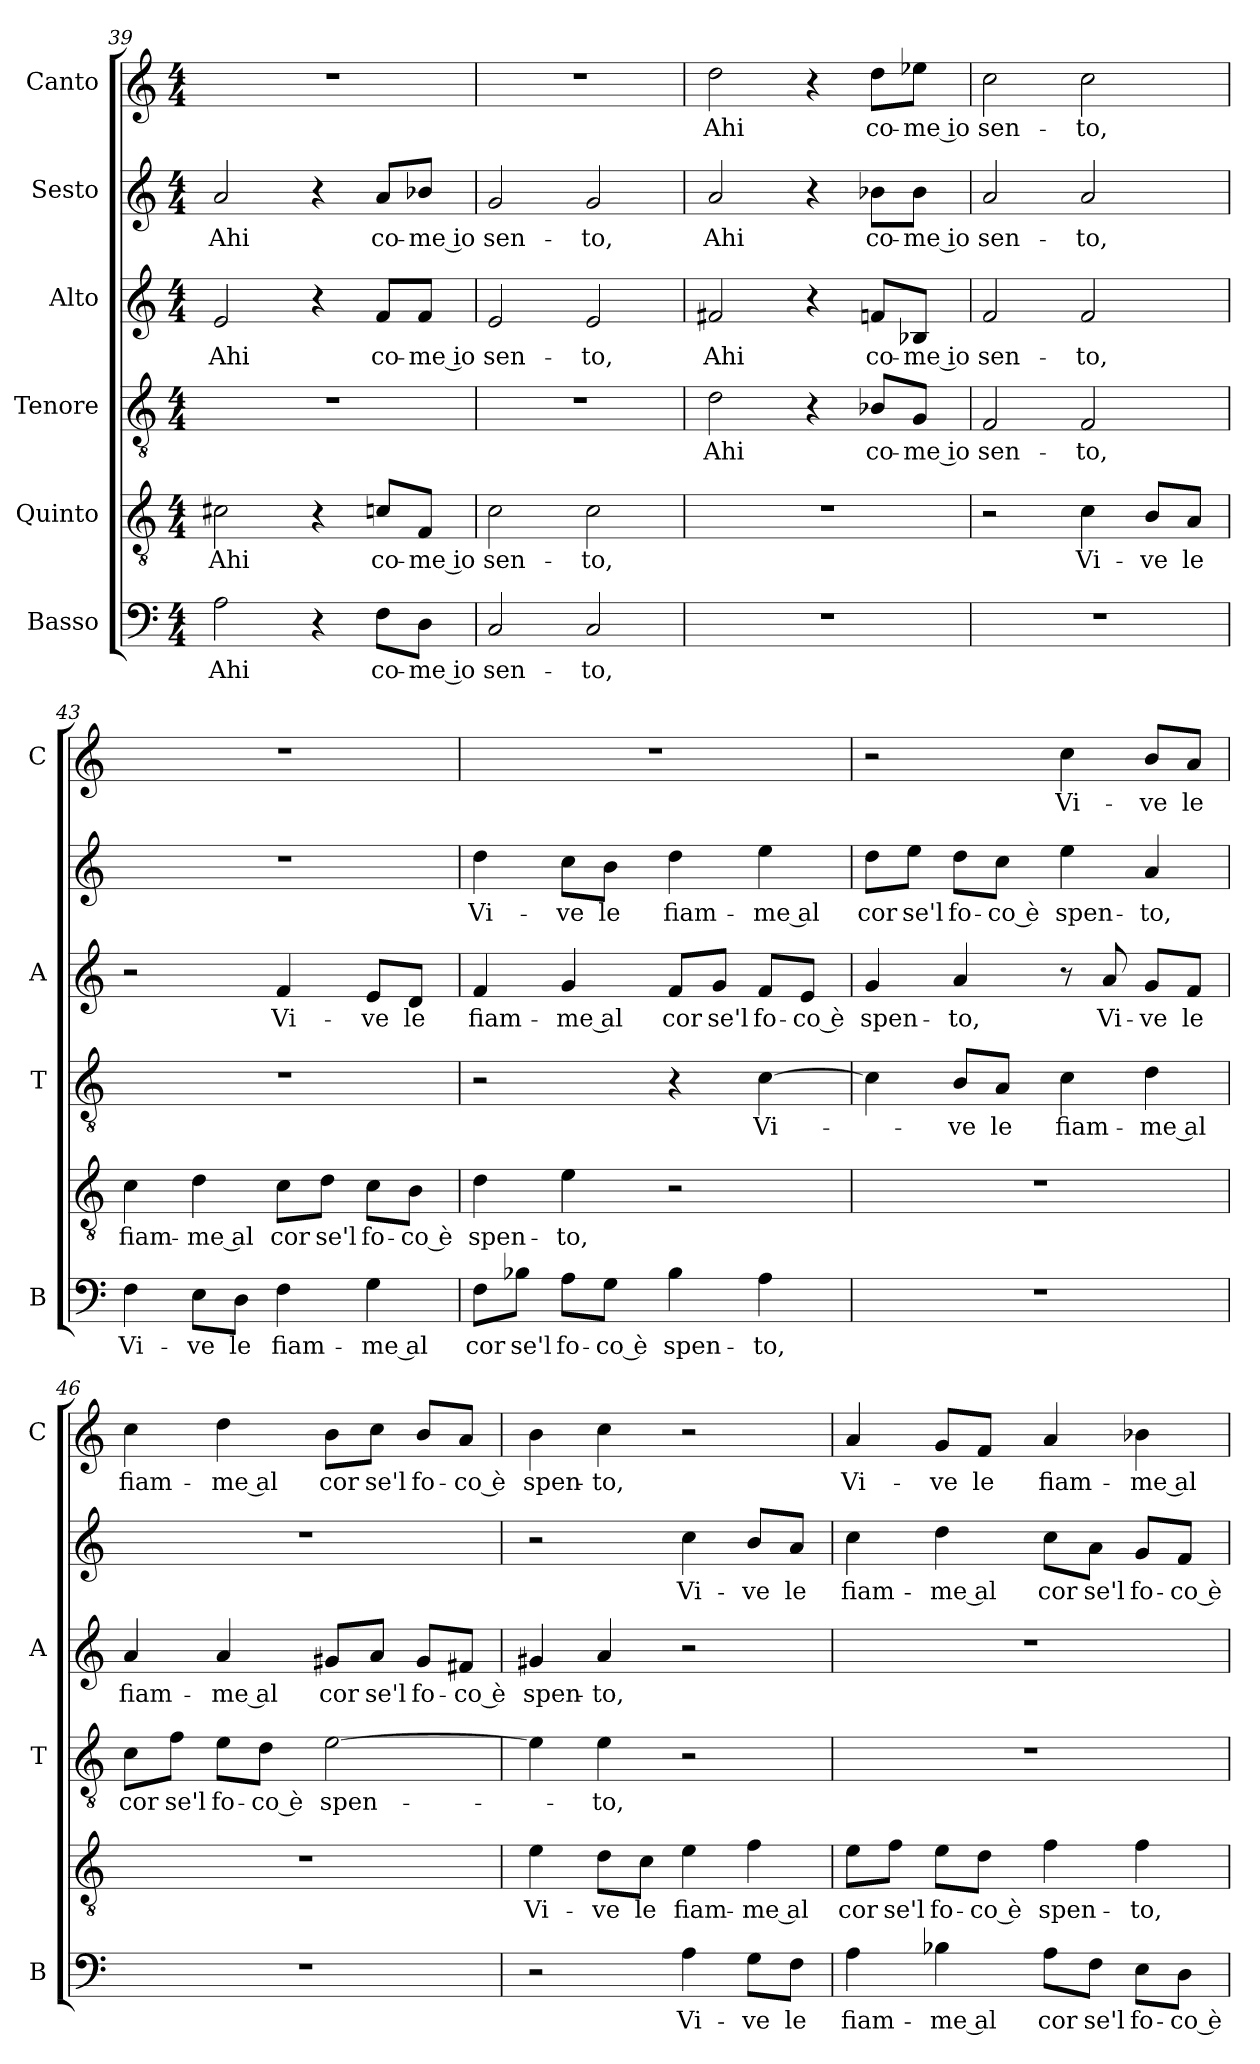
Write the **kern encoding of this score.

**kern	**text	**kern	**text	**kern	**text	**kern	**text	**kern	**text	**kern	**text
*part6	*part6	*part5	*part5	*part4	*part4	*part3	*part3	*part2	*part2	*part1	*part1
*staff6	*staff6	*staff5	*staff5	*staff4	*staff4	*staff3	*staff3	*staff2	*staff2	*staff1	*staff1
*I"Basso	*	*I"Quinto	*	*I"Tenore	*	*I"Alto	*	*I"Sesto	*	*I"Canto	*
*I'B	*	*	*	*I'T	*	*I'A	*	*	*	*I'C	*
!!LO:PB:g=z
*clefF4	*	*clefGv2	*	*clefGv2	*	*clefG2	*	*clefG2	*	*clefG2	*
*k[]	*	*k[]	*	*k[]	*	*k[]	*	*k[]	*	*k[]	*
*C:	*	*C:	*	*C:	*	*C:	*	*C:	*	*C:	*
*M4/4	*	*M4/4	*	*M4/4	*	*M4/4	*	*M4/4	*	*M4/4	*
=39	=39	=39	=39	=39	=39	=39	=39	=39	=39	=39	=39
!	!LO:LY:b	!	!LO:LY:b	!	!	!	!LO:LY:b	!	!LO:LY:b	!	!
2A\	Ahi	2c#X\	Ahi	1r	.	2e/	Ahi	2a/	Ahi	1r	.
4r	.	4r	.	.	.	4r	.	4r	.	.	.
!	!LO:LY:b	!	!LO:LY:b	!	!	!	!LO:LY:b	!	!LO:LY:b	!	!
8F\L	co-	8cn/L	co-	.	.	8f/L	co-	8a/L	co-	.	.
!	!LO:LY:b	!	!LO:LY:b	!	!	!	!LO:LY:b	!	!LO:LY:b	!	!
8D\J	-me io	8F/J	-me io	.	.	8f/J	-me io	8b-X/J	-me io	.	.
=40	=40	=40	=40	=40	=40	=40	=40	=40	=40	=40	=40
!	!LO:LY:b	!	!LO:LY:b	!	!	!	!LO:LY:b	!	!LO:LY:b	!	!
2C/	sen-	2c\	sen-	1r	.	2e/	sen-	2g/	sen-	1r	.
!	!LO:LY:b	!	!LO:LY:b	!	!	!	!LO:LY:b	!	!LO:LY:b	!	!
2C/	-to,	2c\	-to,	.	.	2e/	-to,	2g/	-to,	.	.
=41	=41	=41	=41	=41	=41	=41	=41	=41	=41	=41	=41
!	!	!	!	!	!LO:LY:b	!	!LO:LY:b	!	!LO:LY:b	!	!LO:LY:b
1r	.	1r	.	2d\	Ahi	2f#X/	Ahi	2a/	Ahi	2dd\	Ahi
.	.	.	.	4r	.	4r	.	4r	.	4r	.
!	!	!	!	!	!LO:LY:b	!	!LO:LY:b	!	!LO:LY:b	!	!LO:LY:b
.	.	.	.	8B-X/L	co-	8fn/L	co-	8b-X\L	co-	8dd\L	co-
!	!	!	!	!	!LO:LY:b	!	!LO:LY:b	!	!LO:LY:b	!	!LO:LY:b
.	.	.	.	8G/J	-me io	8B-X/J	-me io	8b-\J	-me io	8ee-X\J	-me io
=42	=42	=42	=42	=42	=42	=42	=42	=42	=42	=42	=42
!	!	!	!	!	!LO:LY:b	!	!LO:LY:b	!	!LO:LY:b	!	!LO:LY:b
1r	.	2r	.	2F/	sen-	2f/	sen-	2a/	sen-	2cc\	sen-
!	!	!	!LO:LY:b	!	!LO:LY:b	!	!LO:LY:b	!	!LO:LY:b	!	!LO:LY:b
.	.	4c\	Vi-	2F/	-to,	2f/	-to,	2a/	-to,	2cc\	-to,
!	!	!	!LO:LY:b	!	!	!	!	!	!	!	!
.	.	8B/L	-ve	.	.	.	.	.	.	.	.
!	!	!	!LO:LY:b	!	!	!	!	!	!	!	!
.	.	8A/J	le	.	.	.	.	.	.	.	.
=43	=43	=43	=43	=43	=43	=43	=43	=43	=43	=43	=43
!	!LO:LY:b	!	!LO:LY:b	!	!	!	!	!	!	!	!
4F\	Vi-	4c\	fiam-	1r	.	2r	.	1r	.	1r	.
!	!LO:LY:b	!	!LO:LY:b	!	!	!	!	!	!	!	!
8E\L	-ve	4d\	-me al	.	.	.	.	.	.	.	.
!	!LO:LY:b	!	!	!	!	!	!	!	!	!	!
8D\J	le	.	.	.	.	.	.	.	.	.	.
!	!LO:LY:b	!	!LO:LY:b	!	!	!	!LO:LY:b	!	!	!	!
4F\	fiam-	8c\L	cor	.	.	4f/	Vi-	.	.	.	.
!	!	!	!LO:LY:b	!	!	!	!	!	!	!	!
.	.	8d\J	se'l	.	.	.	.	.	.	.	.
!	!LO:LY:b	!	!LO:LY:b	!	!	!	!LO:LY:b	!	!	!	!
4G\	-me al	8c\L	fo-	.	.	8e/L	-ve	.	.	.	.
!	!	!	!LO:LY:b	!	!	!	!LO:LY:b	!	!	!	!
.	.	8B\J	-co è	.	.	8d/J	le	.	.	.	.
=44	=44	=44	=44	=44	=44	=44	=44	=44	=44	=44	=44
!	!LO:LY:b	!	!LO:LY:b	!	!	!	!LO:LY:b	!	!LO:LY:b	!	!
8F\L	cor	4d\	spen-	2r	.	4f/	fiam-	4dd\	Vi-	1r	.
!	!LO:LY:b	!	!	!	!	!	!	!	!	!	!
8B-X\J	se'l	.	.	.	.	.	.	.	.	.	.
!	!LO:LY:b	!	!LO:LY:b	!	!	!	!LO:LY:b	!	!LO:LY:b	!	!
8A\L	fo-	4e\	-to,	.	.	4g/	-me al	8cc\L	-ve	.	.
!	!LO:LY:b	!	!	!	!	!	!	!	!LO:LY:b	!	!
8G\J	-co è	.	.	.	.	.	.	8b\J	le	.	.
!	!LO:LY:b	!	!	!	!	!	!LO:LY:b	!	!LO:LY:b	!	!
4B-\	spen-	2r	.	4r	.	8f/L	cor	4dd\	fiam-	.	.
!	!	!	!	!	!	!	!LO:LY:b	!	!	!	!
.	.	.	.	.	.	8g/J	se'l	.	.	.	.
!	!LO:LY:b	!	!	!	!LO:LY:b	!	!LO:LY:b	!	!LO:LY:b	!	!
4A\	-to,	.	.	[4c\	Vi-	8f/L	fo-	4ee\	-me al	.	.
!	!	!	!	!	!	!	!LO:LY:b	!	!	!	!
.	.	.	.	.	.	8e/J	-co è	.	.	.	.
!!LO:LB:g=z
=45	=45	=45	=45	=45	=45	=45	=45	=45	=45	=45	=45
!	!	!	!	!	!	!	!LO:LY:b	!	!LO:LY:b	!	!
1r	.	1r	.	4c\]	.	4g/	spen-	8dd\L	cor	2r	.
!	!	!	!	!	!	!	!	!	!LO:LY:b	!	!
.	.	.	.	.	.	.	.	8ee\J	se'l	.	.
!	!	!	!	!	!LO:LY:b	!	!LO:LY:b	!	!LO:LY:b	!	!
.	.	.	.	8B/L	-ve	4a/	-to,	8dd\L	fo-	.	.
!	!	!	!	!	!LO:LY:b	!	!	!	!LO:LY:b	!	!
.	.	.	.	8A/J	le	.	.	8cc\J	-co è	.	.
!	!	!	!	!	!LO:LY:b	!	!	!	!LO:LY:b	!	!LO:LY:b
.	.	.	.	4c\	fiam-	8r	.	4ee\	spen-	4cc\	Vi-
!	!	!	!	!	!	!	!LO:LY:b	!	!	!	!
.	.	.	.	.	.	8a/	Vi-	.	.	.	.
!	!	!	!	!	!LO:LY:b	!	!LO:LY:b	!	!LO:LY:b	!	!LO:LY:b
.	.	.	.	4d\	-me al	8g/L	-ve	4a/	-to,	8b/L	-ve
!	!	!	!	!	!	!	!LO:LY:b	!	!	!	!LO:LY:b
.	.	.	.	.	.	8f/J	le	.	.	8a/J	le
=46	=46	=46	=46	=46	=46	=46	=46	=46	=46	=46	=46
!	!	!	!	!	!LO:LY:b	!	!LO:LY:b	!	!	!	!LO:LY:b
1r	.	1r	.	8c\L	cor	4a/	fiam-	1r	.	4cc\	fiam-
!	!	!	!	!	!LO:LY:b	!	!	!	!	!	!
.	.	.	.	8f\J	se'l	.	.	.	.	.	.
!	!	!	!	!	!LO:LY:b	!	!LO:LY:b	!	!	!	!LO:LY:b
.	.	.	.	8e\L	fo-	4a/	-me al	.	.	4dd\	-me al
!	!	!	!	!	!LO:LY:b	!	!	!	!	!	!
.	.	.	.	8d\J	-co è	.	.	.	.	.	.
!	!	!	!	!	!LO:LY:b	!	!LO:LY:b	!	!	!	!LO:LY:b
.	.	.	.	[2e\	spen-	8g#X/L	cor	.	.	8b\L	cor
!	!	!	!	!	!	!	!LO:LY:b	!	!	!	!LO:LY:b
.	.	.	.	.	.	8a/J	se'l	.	.	8cc\J	se'l
!	!	!	!	!	!	!	!LO:LY:b	!	!	!	!LO:LY:b
.	.	.	.	.	.	8g#/L	fo-	.	.	8b/L	fo-
!	!	!	!	!	!	!	!LO:LY:b	!	!	!	!LO:LY:b
.	.	.	.	.	.	8f#X/J	-co è	.	.	8a/J	-co è
=47	=47	=47	=47	=47	=47	=47	=47	=47	=47	=47	=47
!	!	!	!LO:LY:b	!	!	!	!LO:LY:b	!	!	!	!LO:LY:b
2r	.	4e\	Vi-	4e\]	.	4g#X/	spen-	2r	.	4b\	spen-
!	!	!	!LO:LY:b	!	!LO:LY:b	!	!LO:LY:b	!	!	!	!LO:LY:b
.	.	8d\L	-ve	4e\	-to,	4a/	-to,	.	.	4cc\	-to,
!	!	!	!LO:LY:b	!	!	!	!	!	!	!	!
.	.	8c\J	le	.	.	.	.	.	.	.	.
!	!LO:LY:b	!	!LO:LY:b	!	!	!	!	!	!LO:LY:b	!	!
4A\	Vi-	4e\	fiam-	2r	.	2r	.	4cc\	Vi-	2r	.
!	!LO:LY:b	!	!LO:LY:b	!	!	!	!	!	!LO:LY:b	!	!
8G\L	-ve	4f\	-me al	.	.	.	.	8b/L	-ve	.	.
!	!LO:LY:b	!	!	!	!	!	!	!	!LO:LY:b	!	!
8F\J	le	.	.	.	.	.	.	8a/J	le	.	.
=48	=48	=48	=48	=48	=48	=48	=48	=48	=48	=48	=48
!	!LO:LY:b	!	!LO:LY:b	!	!	!	!	!	!LO:LY:b	!	!LO:LY:b
4A\	fiam-	8e\L	cor	1r	.	1r	.	4cc\	fiam-	4a/	Vi-
!	!	!	!LO:LY:b	!	!	!	!	!	!	!	!
.	.	8f\J	se'l	.	.	.	.	.	.	.	.
!	!LO:LY:b	!	!LO:LY:b	!	!	!	!	!	!LO:LY:b	!	!LO:LY:b
4B-X\	-me al	8e\L	fo-	.	.	.	.	4dd\	-me al	8g/L	-ve
!	!	!	!LO:LY:b	!	!	!	!	!	!	!	!LO:LY:b
.	.	8d\J	-co è	.	.	.	.	.	.	8f/J	le
!	!LO:LY:b	!	!LO:LY:b	!	!	!	!	!	!LO:LY:b	!	!LO:LY:b
8A\L	cor	4f\	spen-	.	.	.	.	8cc\L	cor	4a/	fiam-
!	!LO:LY:b	!	!	!	!	!	!	!	!LO:LY:b	!	!
8F\J	se'l	.	.	.	.	.	.	8a\J	se'l	.	.
!	!LO:LY:b	!	!LO:LY:b	!	!	!	!	!	!LO:LY:b	!	!LO:LY:b
8E\L	fo-	4f\	-to,	.	.	.	.	8g/L	fo-	4b-X\	-me al
!	!LO:LY:b	!	!	!	!	!	!	!	!LO:LY:b	!	!
8D\J	-co è	.	.	.	.	.	.	8f/J	-co è	.	.
=	=	=	=	=	=	=	=	=	=	=	=
*-	*-	*-	*-	*-	*-	*-	*-	*-	*-	*-	*-
